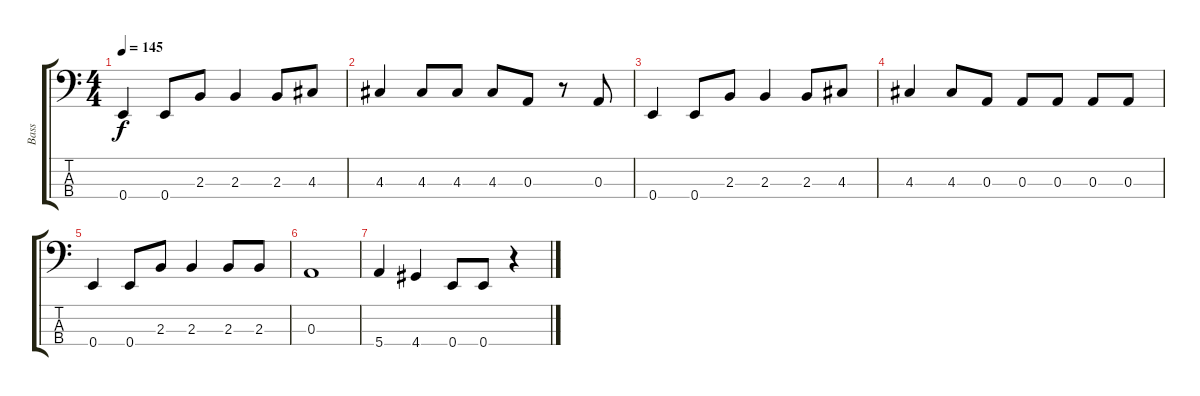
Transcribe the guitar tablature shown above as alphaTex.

\track ("Bass" "Bass") {instrument electricbassfinger}
\staff {score tabs}
\tuning (G2 D2 A1 E1) {hide}
\ts (4 4)
\tempo 145
\clef f4
\ks c
0.4.4{dy f} 0.4.8 2.3.8 2.3.4 2.3.8 4.3.8 |
4.3.4 4.3.8 4.3.8 4.3.8 0.3.8 r.8 0.3.8 |
0.4.4 0.4.8 2.3.8 2.3.4 2.3.8 4.3.8 |
4.3.4 4.3.8 0.3.8 0.3.8 0.3.8 0.3.8 0.3.8 |
0.4.4 0.4.8 2.3.8 2.3.4 2.3.8 2.3.8 |
0.3.1 |
5.4.4 4.4.4 0.4.8 0.4.8 r.4
